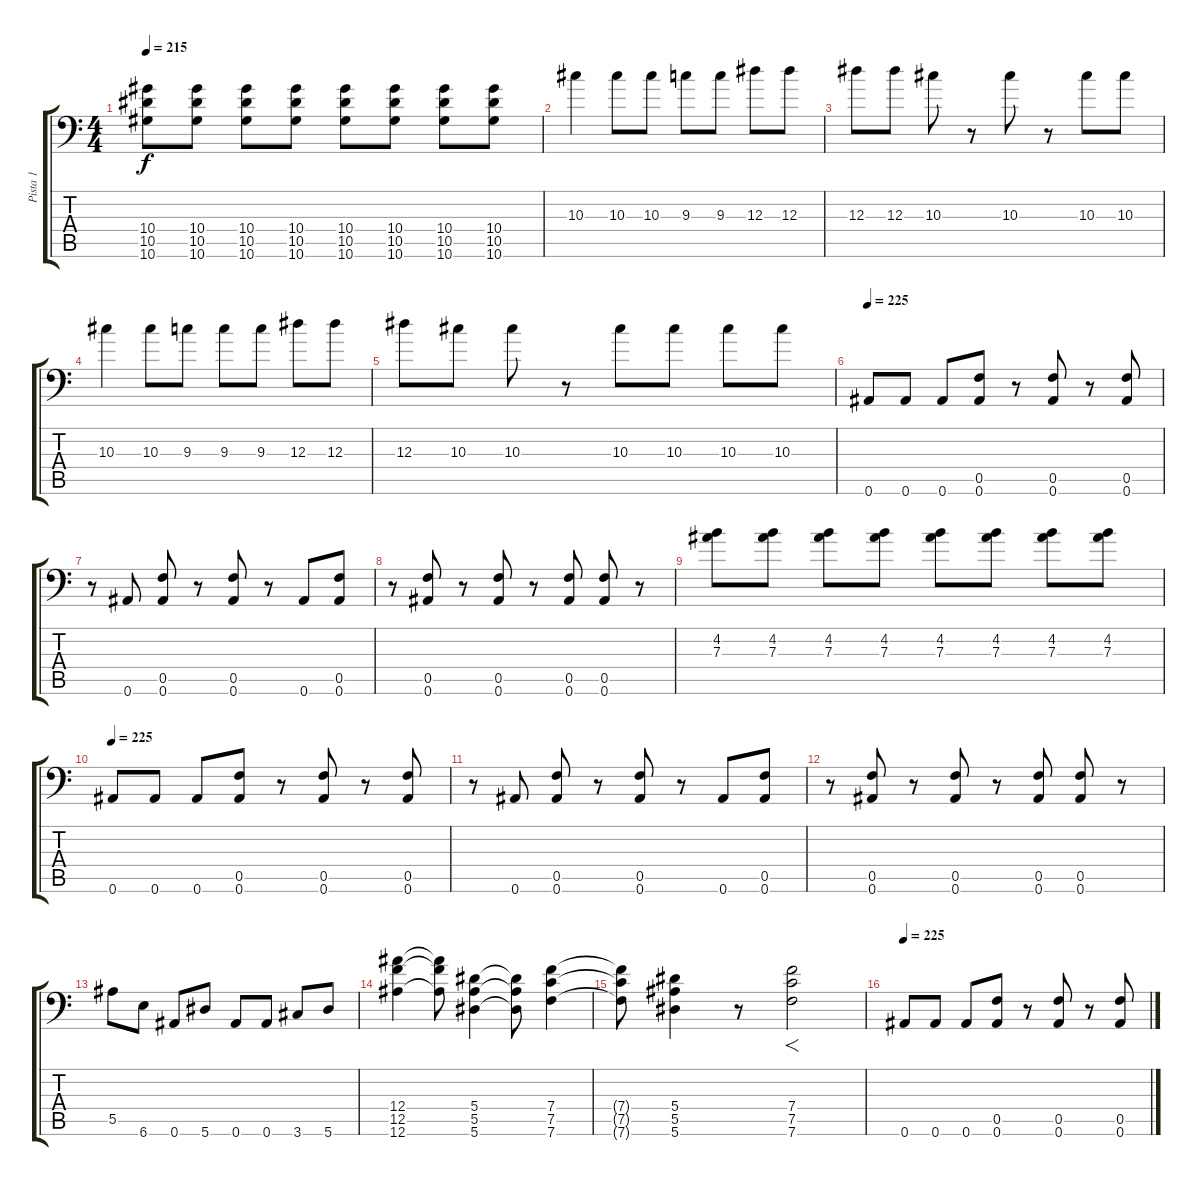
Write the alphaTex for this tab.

\track ("Pista 1" "Pista 1") {instrument distortionguitar}
\staff {score tabs}
\tuning (C4 G3 Eb3 Bb2 F2 Bb1) {hide}
\ts (4 4)
\tempo 215
\clef f4
\ks c
(10.4 10.5 10.6).8{dy f} (10.4 10.5 10.6).8 (10.4 10.5 10.6).8 (10.4 10.5 10.6).8 (10.4 10.5 10.6).8 (10.4 10.5 10.6).8 (10.4 10.5 10.6).8 (10.4 10.5 10.6).8 |
10.3.4 10.3.8 10.3.8 9.3.8 9.3.8 12.3.8 12.3.8 |
12.3.8 12.3.8 10.3.8 r.8 10.3.8 r.8 10.3.8 10.3.8 |
10.3.4 10.3.8 9.3.8 9.3.8 9.3.8 12.3.8 12.3.8 |
12.3.8 10.3.8 10.3.8 r.8 10.3.8 10.3.8 10.3.8 10.3.8 |
\tempo 225
0.6.8 0.6.8 0.6.8 (0.5 0.6).8 r.8 (0.5 0.6).8 r.8 (0.5 0.6).8 |
r.8 0.6.8 (0.5 0.6).8 r.8 (0.5 0.6).8 r.8 0.6.8 (0.5 0.6).8 |
r.8 (0.5 0.6).8 r.8 (0.5 0.6).8 r.8 (0.5 0.6).8 (0.5 0.6).8 r.8 |
(4.2 7.3).8 (4.2 7.3).8 (4.2 7.3).8 (4.2 7.3).8 (4.2 7.3).8 (4.2 7.3).8 (4.2 7.3).8 (4.2 7.3).8 |
\tempo 225
0.6.8 0.6.8 0.6.8 (0.5 0.6).8 r.8 (0.5 0.6).8 r.8 (0.5 0.6).8 |
r.8 0.6.8 (0.5 0.6).8 r.8 (0.5 0.6).8 r.8 0.6.8 (0.5 0.6).8 |
r.8 (0.5 0.6).8 r.8 (0.5 0.6).8 r.8 (0.5 0.6).8 (0.5 0.6).8 r.8 |
5.5.8 6.6.8 0.6.8 5.6.8 0.6.8 0.6.8 3.6.8 5.6.8 |
(12.4 12.5 12.6).4 (12.4{t} 12.5{t} 12.6{t}).8 (5.4 5.5 5.6).4 (5.4{t} 5.5{t} 5.6{t}).8 (7.4 7.5 7.6).4 |
(7.4{t} 7.5{t} 7.6{t}).8 (5.4 5.5 5.6).4 r.8 (7.4 7.5 7.6).2{f} |
\tempo 225
0.6.8 0.6.8 0.6.8 (0.5 0.6).8 r.8 (0.5 0.6).8 r.8 (0.5 0.6).8
